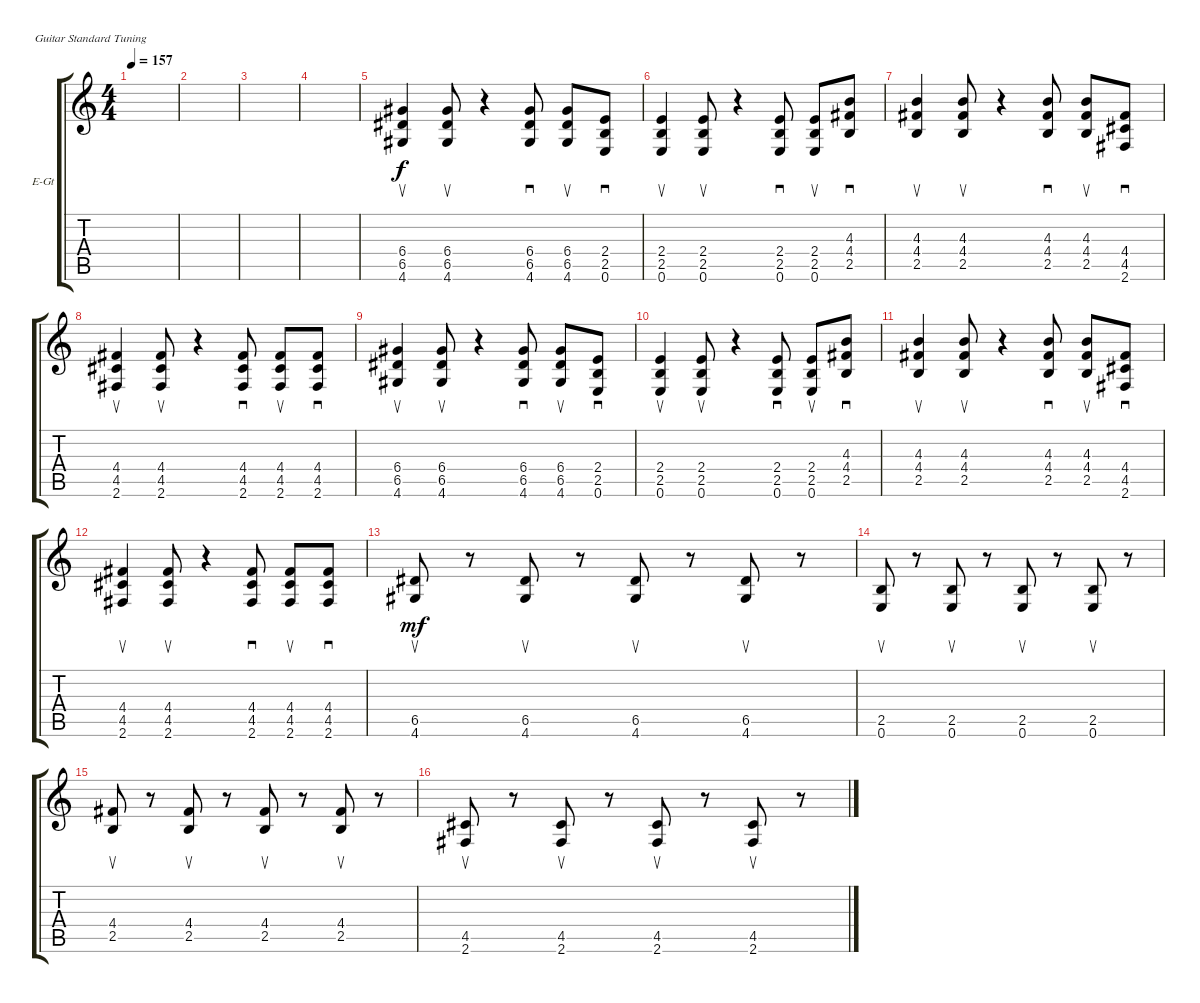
\defaultSystemsLayout 4
\bracketExtendMode groupsimilarinstruments
\firstSystemTrackNameOrientation horizontal
\otherSystemsTrackNameOrientation horizontal
\track ("Electric Guitar" "E-Gt") {instrument distortionguitar}
\staff {score tabs}
\tuning (E4 B3 G3 D3 A2 E2)
\ts (4 4)
\tempo 157
\clef g2
\scale
0.333333
\ks c
|
\scale
0.333333 |
\scale
0.333333 |
\scale
0.333333 |
\scale
0.333333 (4.6 6.5 6.4).4{su} (6.4 6.5 4.6).8{su} r.4 (6.4 6.5 4.6).8{sd} (6.4 6.5 4.6).8{su} (0.6 2.5 2.4).8{sd} |
\scale
0.333333 (2.4 2.5 0.6).4{su} (2.4 2.5 0.6).8{su} r.4 (2.4 2.5 0.6).8{sd} (2.4 2.5 0.6).8{su} (4.4 2.5 4.3).8{sd} |
\scale
0.333333 (4.3 4.4 2.5).4{su} (2.5 4.4 4.3).8{su} r.4 (2.5 4.4 4.3).8{sd} (2.5 4.4 4.3).8{su} (4.4 4.5 2.6).8{sd} |
\scale
0.333333 (2.6 4.5 4.4).4{su} (4.4 4.5 2.6).8{su} r.4 (4.4 4.5 2.6).8{sd} (2.6 4.5 4.4).8{su} (4.4 4.5 2.6).8{sd} |
\scale
0.333333 (4.6 6.5 6.4).4{su} (6.4 6.5 4.6).8{su} r.4 (6.4 6.5 4.6).8{sd} (6.4 6.5 4.6).8{su} (0.6 2.5 2.4).8{sd} |
\scale
0.333333 (2.4 2.5 0.6).4{su} (2.4 2.5 0.6).8{su} r.4 (2.4 2.5 0.6).8{sd} (2.4 2.5 0.6).8{su} (4.4 2.5 4.3).8{sd} |
\scale
0.333333 (4.3 4.4 2.5).4{su} (2.5 4.4 4.3).8{su} r.4 (2.5 4.4 4.3).8{sd} (2.5 4.4 4.3).8{su} (4.4 4.5 2.6).8{sd} |
\scale
0.333333 (2.6 4.5 4.4).4{su} (4.4 4.5 2.6).8{su} r.4 (4.4 4.5 2.6).8{sd} (2.6 4.5 4.4).8{su} (4.4 4.5 2.6).8{sd} |
\scale
0.333333 (4.6 6.5).8{su dy mf} r.8 (4.6 6.5).8{su} r.8 (4.6 6.5).8{su} r.8 (4.6 6.5).8{su} r.8 |
\scale
0.333333 (2.5 0.6).8{su} r.8 (2.5 0.6).8{su} r.8 (2.5 0.6).8{su} r.8 (2.5 0.6).8{su} r.8 |
\scale
0.333333 (2.5 4.4).8{su} r.8 (2.5 4.4).8{su} r.8 (2.5 4.4).8{su} r.8 (2.5 4.4).8{su} r.8 |
\scale
0.333333 (2.6 4.5).8{su} r.8 (2.6 4.5).8{su} r.8 (2.6 4.5).8{su} r.8 (2.6 4.5).8{su} r.8
